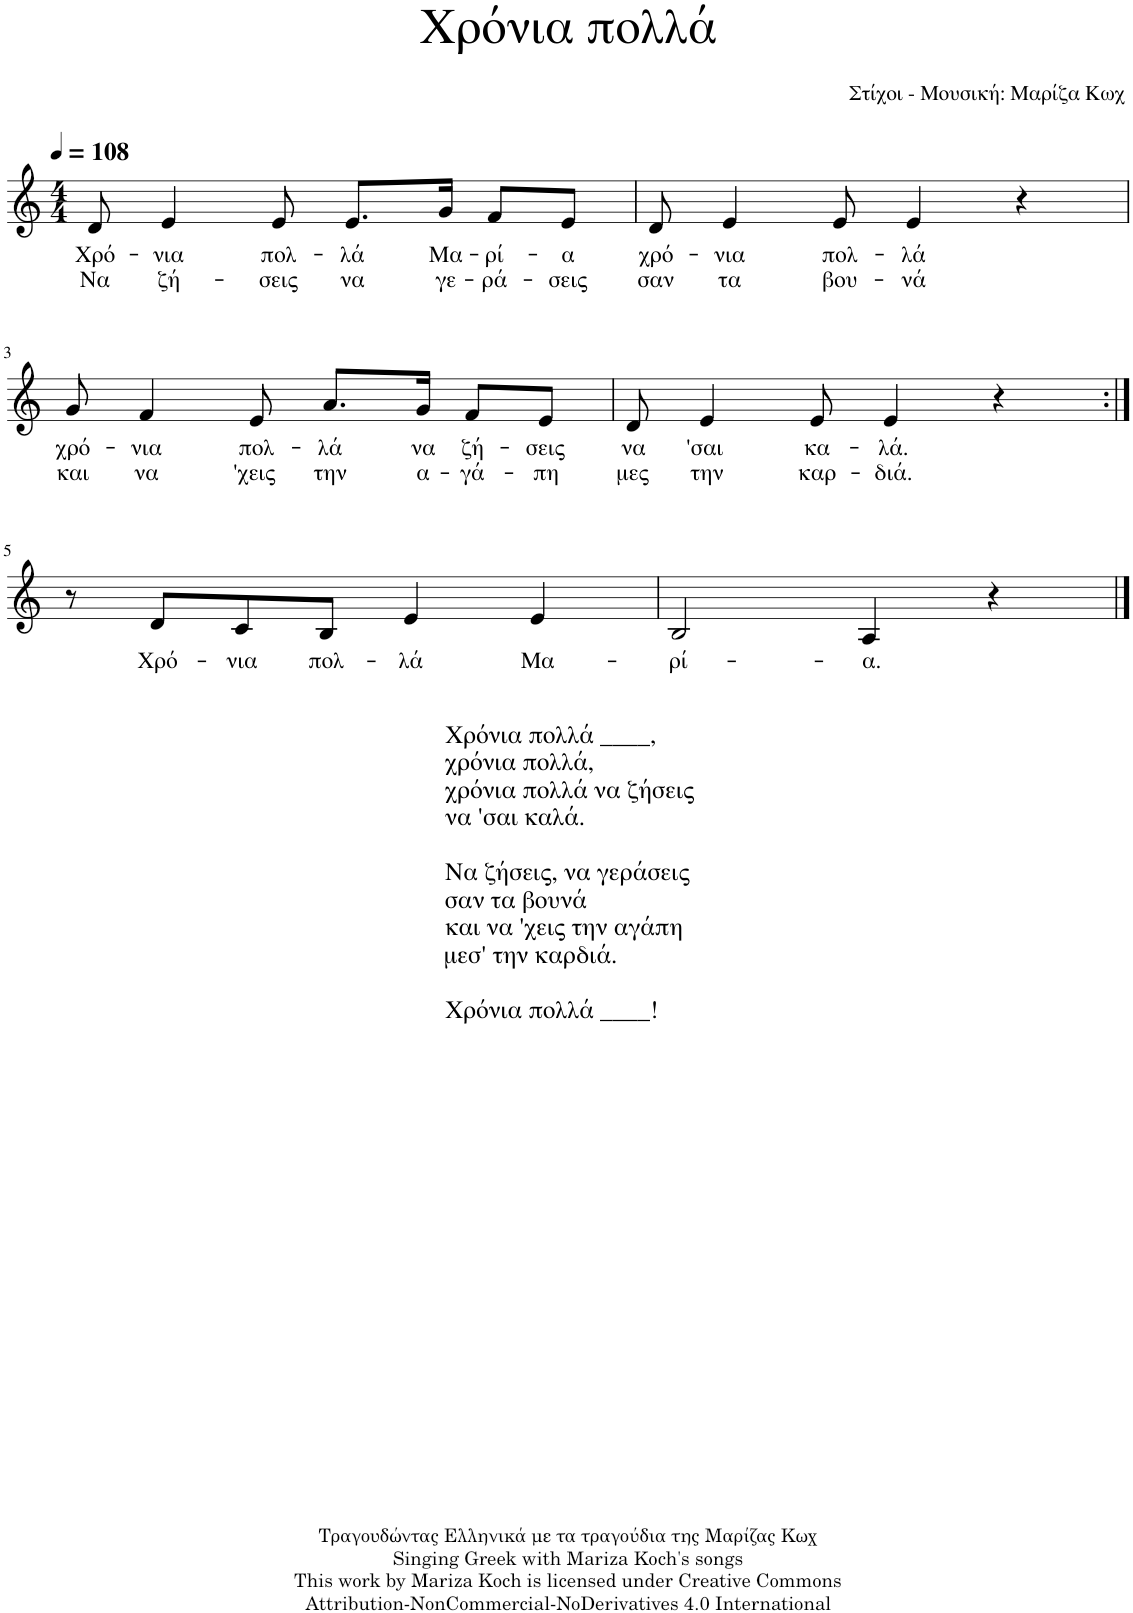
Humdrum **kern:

**kern	**text	**text
*part1	*part1	*part1
*staff1	*staff1	*staff1
*I"Piano	*	*
*I'Pno.	*	*
*clefG2	*	*
*k[]	*	*
*M4/4	*	*
*MM108	*	*
=1	=1	=1
!	!LO:LY:b	!LO:LY:b
8d/	Χρό-	Να
!	!LO:LY:b	!LO:LY:b
4e/	-νια	ζή-
!	!LO:LY:b	!LO:LY:b
8e/	πολ-	-σεις
!	!LO:LY:b	!LO:LY:b
8.e/L	-λά	να
!	!LO:LY:b	!LO:LY:b
16g/Jk	Μα-	γε-
!	!LO:LY:b	!LO:LY:b
8f/L	-ρί-	-ρά-
!	!LO:LY:b	!LO:LY:b
8e/J	-α	-σεις
=2	=2	=2
!	!LO:LY:b	!LO:LY:b
8d/	χρό-	σαν
!	!LO:LY:b	!LO:LY:b
4e/	-νια	τα
!	!LO:LY:b	!LO:LY:b
8e/	πολ-	βου-
!	!LO:LY:b	!LO:LY:b
4e/	-λά	-νά
4r	.	.
!!LO:LB:g=z
=3	=3	=3
!	!LO:LY:b	!LO:LY:b
8g/	χρό-	και
!	!LO:LY:b	!LO:LY:b
4f/	-νια	να
!	!LO:LY:b	!LO:LY:b
8e/	πολ-	'χεις
!	!LO:LY:b	!LO:LY:b
8.a/L	-λά	την
!	!LO:LY:b	!LO:LY:b
16g/Jk	να	α-
!	!LO:LY:b	!LO:LY:b
8f/L	ζή-	-γά-
!	!LO:LY:b	!LO:LY:b
8e/J	-σεις	-πη
=4	=4	=4
!	!LO:LY:b	!LO:LY:b
8d/	να	μες
!	!LO:LY:b	!LO:LY:b
4e/	'σαι	την
!	!LO:LY:b	!LO:LY:b
8e/	κα-	καρ-
!	!LO:LY:b	!LO:LY:b
4e/	-λά.	-διά.
4r	.	.
!!LO:LB:g=z
=5:|!	=5:|!	=5:|!
!LO:TX:b:t=Χρόνια πολλά ____,	!	!
!LO:TX:b:t=χρόνια πολλά,	!	!
!LO:TX:b:t=χρόνια πολλά να ζήσεις	!	!
!LO:TX:b:t=να 'σαι καλά.	!	!
!LO:TX:b:t=Να ζήσεις, να γεράσεις	!	!
!LO:TX:b:t=σαν τα βουνά	!	!
!LO:TX:b:t=και να 'χεις την αγάπη	!	!
!LO:TX:b:t=μεσ' την καρδιά.	!	!
!LO:TX:b:t=Χρόνια πολλά ____!	!	!
8r	.	.
!	!LO:LY:b	!
8d/L	Χρό-	.
!	!LO:LY:b	!
8c/	-νια	.
!	!LO:LY:b	!
8B/J	πολ-	.
!	!LO:LY:b	!
4e/	-λά	.
!	!LO:LY:b	!
4e/	Μα-	.
=6	=6	=6
!	!LO:LY:b	!
2B/	-ρί-	.
!	!LO:LY:b	!
4A/	-α.	.
4r	.	.
==	==	==
*-	*-	*-
